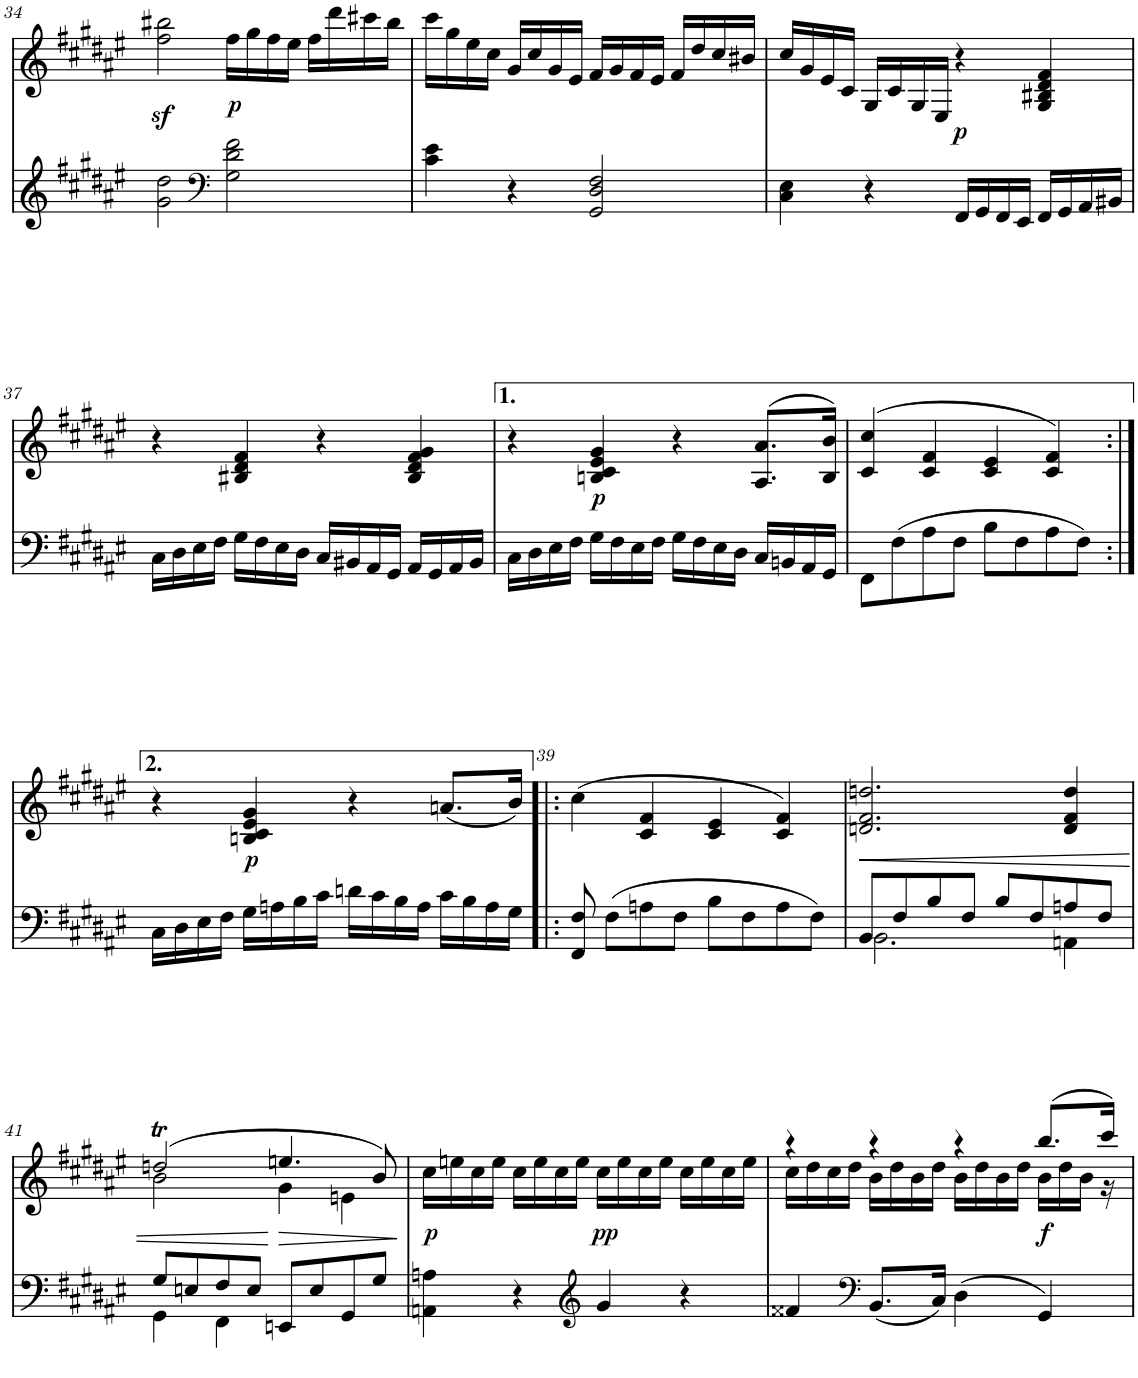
**kern	**kern	**text	**dynam
*part2	*part1	*part1	*part1
*staff2	*staff1	*staff1	*staff1
*I"piano	*I"piano	*	*
*I'Pno	*I'Pno	*	*
!!LO:PB:g=z
*clefG2	*clefG2	*	*
*k[f#c#g#d#a#e#]	*k[f#c#g#d#a#e#]	*	*
*F#:	*F#:	*	*
*M4/4	*M4/4	*	*
*met(c)	*met(c)	*	*
=34	=34	=34	=34
2g#\ 2dd#\	2ff#\z< 2bb#X\z<	.	.
*clefF4	*	*	*
!	!	!LO:LY:b	!
2G#\ 2d#\ 2f#\	16ff#\LL	.	.
.	16gg#\	.	.
.	16ff#\	.	.
.	16ee#\JJ	.	.
.	16ff#\LL	.	.
.	16ddd#\	.	.
.	16ccc#X\	.	.
.	16bb#\JJ	.	.
=35	=35	=35	=35
4c#\ 4e#\	16ccc#\LL	.	.
.	16gg#\	.	.
.	16ee#\	.	.
.	16cc#\JJ	.	.
4r	16g#/LL	.	.
.	16cc#/	.	.
.	16g#/	.	.
.	16e#/JJ	.	.
2GG#/ 2D#/ 2F#/	16f#/LL	.	.
.	16g#/	.	.
.	16f#/	.	.
.	16e#/JJ	.	.
.	16f#/LL	.	.
.	16dd#/	.	.
.	16cc#/	.	.
.	16b#X/JJ	.	.
=36	=36	=36	=36
4C#\ 4E#\	16cc#/LL	.	.
.	16g#/	.	.
.	16e#/	.	.
.	16c#/JJ	.	.
4r	16G#/LL	.	.
.	16c#/	.	.
.	16G#/	.	.
.	16E#/JJ	.	.
!	!	!	!LO:DY:b
16FF#/LL	4r	.	p
16GG#/	.	.	.
16FF#/	.	.	.
16EE#/JJ	.	.	.
16FF#/LL	4G#/ 4B#X/ 4d#/ 4f#/	.	.
16GG#/	.	.	.
16AA#/	.	.	.
16BB#X/JJ	.	.	.
!!LO:LB:g=z
=37	=37	=37	=37
16C#\LL	4r	.	.
16D#\	.	.	.
16E#\	.	.	.
16F#\JJ	.	.	.
16G#\LL	4B#X/ 4d#/ 4f#/	.	.
16F#\	.	.	.
16E#\	.	.	.
16D#\JJ	.	.	.
16C#/LL	4r	.	.
16BB#X/	.	.	.
16AA#/	.	.	.
16GG#/JJ	.	.	.
16AA#/LL	4B#/ 4d#/ 4f#/ 4g#/	.	.
16GG#/	.	.	.
16AA#/	.	.	.
16BB#/JJ	.	.	.
=38	=38	=38	=38
16C#\LL	4r	.	.
16D#\	.	.	.
16E#\	.	.	.
16F#\JJ	.	.	.
!	!	!LO:LY:b	!
16G#\LL	4Bn/ 4c#/ 4e#/ 4g#/	.	.
16F#\	.	.	.
16E#\	.	.	.
16F#\JJ	.	.	.
16G#\LL	4r	.	.
16F#\	.	.	.
16E#\	.	.	.
16D#\JJ	.	.	.
16C#/LL	(>8.A#/ 8.a#/L	.	.
16BBn/	.	.	.
16AA#/	.	.	.
16GG#/JJ	16B/ 16b/Jk)	.	.
=38X2	=38X2	=38X2	=38X2
8FF#\L	(>4c#/ 4cc#/	.	.
(8F#\	.	.	.
8A#\	4c#/ 4f#/	.	.
8F#\J	.	.	.
8B\L	4c#/ 4e#/	.	.
8F#\	.	.	.
8A#\	4c#/ 4f#/)	.	.
8F#\J)	.	.	.
!!LO:LB:g=z
=38X3:|!	=38X3:|!	=38X3:|!	=38X3:|!
16C#\LL	4r	.	.
16D#\	.	.	.
16E#\	.	.	.
16F#\JJ	.	.	.
!	!	!LO:LY:b	!
16G#\LL	4Bn/ 4c#/ 4e#/ 4g#/	.	.
16An\	.	.	.
16B\	.	.	.
16c#\JJ	.	.	.
16dn\LL	4r	.	.
16c#\	.	.	.
16B\	.	.	.
16A\JJ	.	.	.
16c#\LL	(8.an/L	.	.
16B\	.	.	.
16A\	.	.	.
16G#\JJ	16b/Jk)	.	.
=39!|:	=39!|:	=39!|:	=39!|:
8FF#/ 8F#/	(4cc#\	.	.
(8F#\L	.	.	.
8An\	4c#/ 4f#/	.	.
8F#\J	.	.	.
8B\L	4c#/ 4e#/	.	.
8F#\	.	.	.
8A\	4c#/ 4f#/)	.	.
8F#\J)	.	.	.
=40	=40	=40	=40
*^	*	*	*
!	!	!	!	!LO:HP:b
8BB/L	2.BB\	2.dn/ 2.f#/ 2.ddn/	.	<
8F#/	.	.	.	.
8B/	.	.	.	.
8F#/J	.	.	.	.
8B/L	.	.	.	.
8F#/	.	.	.	.
8An/	4AAn\	4d/ 4f#/ 4dd/	.	.
8F#/J	.	.	.	.
!!LO:LB:g=z
=41	=41	=41	=41	=41
*	*	*^	*	*
8G#/L	4GG#\	(2ddnT/	2b\	.	.
8En/	.	.	.	.	.
8F#/	4FF#\	.	.	.	.
8E/J	.	.	.	.	.
!	!	!	!	!	!LO:HP:n=1:b
8EEn/L	2ryy	4.een/	4g#\	.	[ >
8E/	.	.	.	.	.
8GG#/	.	.	4en\	.	.
8G#/J	.	8b/)	.	.	.
*v	*v	*	*	*	*
*	*v	*v	*	*
.	.	.	]
=42	=42	=42	=42
!	!	!LO:LY:b	!
4AAn\ 4An\	16cc#\LL	.	.
.	16een\	.	.
.	16cc#\	.	.
.	16ee\JJ	.	.
4r	16cc#\LL	.	.
.	16ee\	.	.
.	16cc#\	.	.
.	16ee\JJ	.	.
*clefG2	*	*	*
!	!	!LO:LY:b	!
4g#/	16cc#\LL	.	.
.	16ee\	.	.
.	16cc#\	.	.
.	16ee\JJ	.	.
4r	16cc#\LL	.	.
.	16ee\	.	.
.	16cc#\	.	.
.	16ee\JJ	.	.
=43	=43	=43	=43
*	*^	*	*
4f##X/	4r	16cc#\LL	.	.
.	.	16dd#\	.	.
.	.	16cc#\	.	.
.	.	16dd#\JJ	.	.
*clefF4	*	*	*	*
(8.BB/L	4r	16b\LL	.	.
.	.	16dd#\	.	.
.	.	16b\	.	.
16C#/Jk)	.	16dd#\JJ	.	.
(4D#\	4r	16b\LL	.	.
.	.	16dd#\	.	.
.	.	16b\	.	.
.	.	16dd#\JJ	.	.
!	!	!	!LO:LY:b	!
4GG#/)	(8.bb/L	16b\LL	.	.
.	.	16dd#\	.	.
.	.	16b\JJ	.	.
.	16ccc#/Jk)	16r	.	.
*	*v	*v	*	*
=	=	=	=
*-	*-	*-	*-
